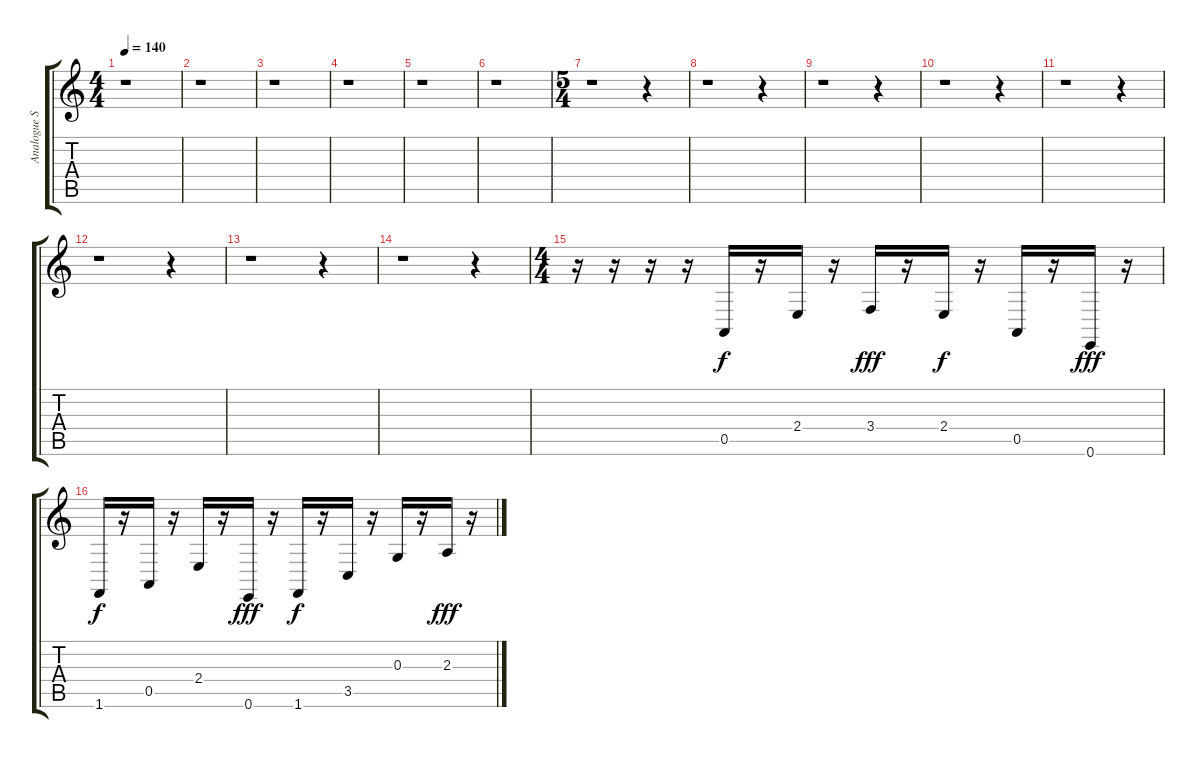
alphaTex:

\track ("Analogue Synth" "Analogue S") {instrument lead1square}
\staff {score tabs}
\tuning (E4 B3 G3 D3 A2 E2) {hide}
\ts (4 4)
\tempo 140
\clef g2
\ks c
r.1{dy f} |
r.1 |
r.1 |
r.1 |
r.1 |
r.1 |
\ts (5 4)
r.1 r.4 |
r.1 r.4 |
r.1 r.4 |
r.1 r.4 |
r.1 r.4 |
r.1 r.4 |
r.1 r.4 |
r.1 r.4 |
\ts (4 4)
r.16 r.16 r.16 r.16 0.5.16 r.16 2.4.16 r.16 3.4.16{dy fff} r.16 2.4.16{dy f} r.16 0.5.16 r.16 0.6.16{dy fff} r.16 |
1.6.16{dy f} r.16 0.5.16 r.16 2.4.16 r.16 0.6.16{dy fff} r.16 1.6.16{dy f} r.16 3.5.16 r.16 0.3.16 r.16 2.3.16{dy fff} r.16
